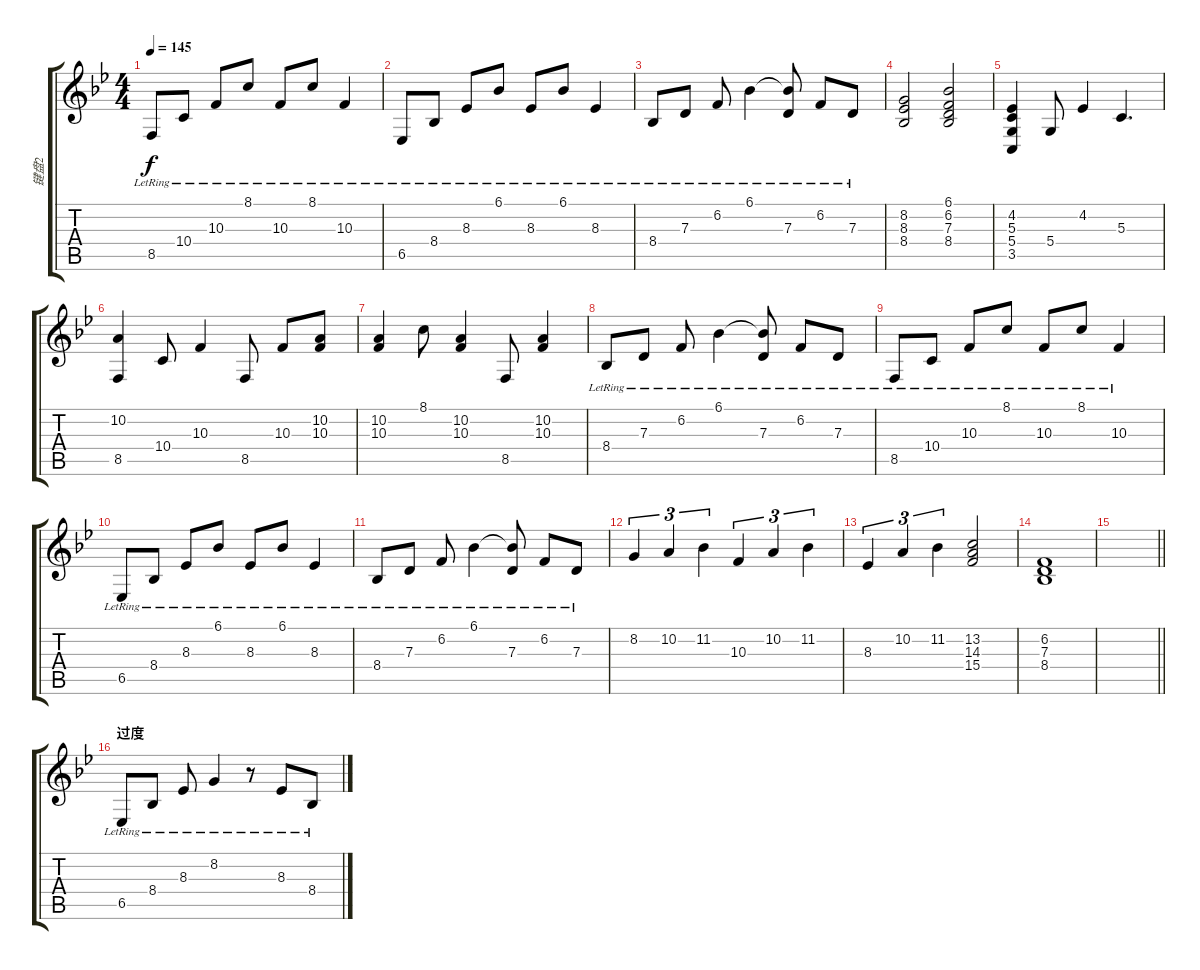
\track ("键盘2" "键盘2") {instrument vibraphone}
\staff {score tabs}
\tuning (E4 B3 G3 D3 A2 E2) {hide}
\ts (4 4)
\tempo 145
\clef g2
\ks bb
8.5{lr}.8{dy f} 10.4{lr}.8 10.3{lr}.8 8.1{lr}.8 10.3{lr}.8 8.1{lr}.8 10.3{lr}.4 |
6.5{lr}.8 8.4{lr}.8 8.3{lr}.8 6.1{lr}.8 8.3{lr}.8 6.1{lr}.8 8.3{lr}.4 |
8.4{lr}.8 7.3{lr}.8 6.2{lr}.8 6.1{lr}.4 (6.1{t} 7.3{lr}).8 6.2{lr}.8 7.3{lr}.8 |
(8.2 8.3 8.4).2 (6.1 6.2 7.3 8.4).2 |
(4.2 5.3 5.4 3.5).4 5.4.8 4.2.4 5.3.4{d} |
(10.2 8.5).4 10.4.8 10.3.4 8.5.8 10.3.8 (10.2 10.3).8 |
(10.2 10.3).4 8.1.8 (10.2 10.3).4 8.5.8 (10.2 10.3).4 |
8.4{lr}.8 7.3{lr}.8 6.2{lr}.8 6.1{lr}.4 (6.1{t} 7.3{lr}).8 6.2{lr}.8 7.3{lr}.8 |
8.5{lr}.8 10.4{lr}.8 10.3{lr}.8 8.1{lr}.8 10.3{lr}.8 8.1{lr}.8 10.3{lr}.4 |
6.5{lr}.8 8.4{lr}.8 8.3{lr}.8 6.1{lr}.8 8.3{lr}.8 6.1{lr}.8 8.3{lr}.4 |
8.4{lr}.8 7.3{lr}.8 6.2{lr}.8 6.1{lr}.4 (6.1{t} 7.3{lr}).8 6.2{lr}.8 7.3{lr}.8 |
8.2.4{tu (3 2)} 10.2.4{tu (3 2)} 11.2.4{tu (3 2)} 10.3.4{tu (3 2)} 10.2.4{tu (3 2)} 11.2.4{tu (3 2)} |
8.3.4{tu (3 2)} 10.2.4{tu (3 2)} 11.2.4{tu (3 2)} (13.2 14.3 15.4).2 |
(6.2 7.3 8.4).1 |
\barLineRight lightlight
|
\section ("" "过度")
6.5{lr}.8 8.4{lr}.8 8.3{lr}.8 8.2{lr}.4 r.8 8.3{lr}.8 8.4{lr}.8
